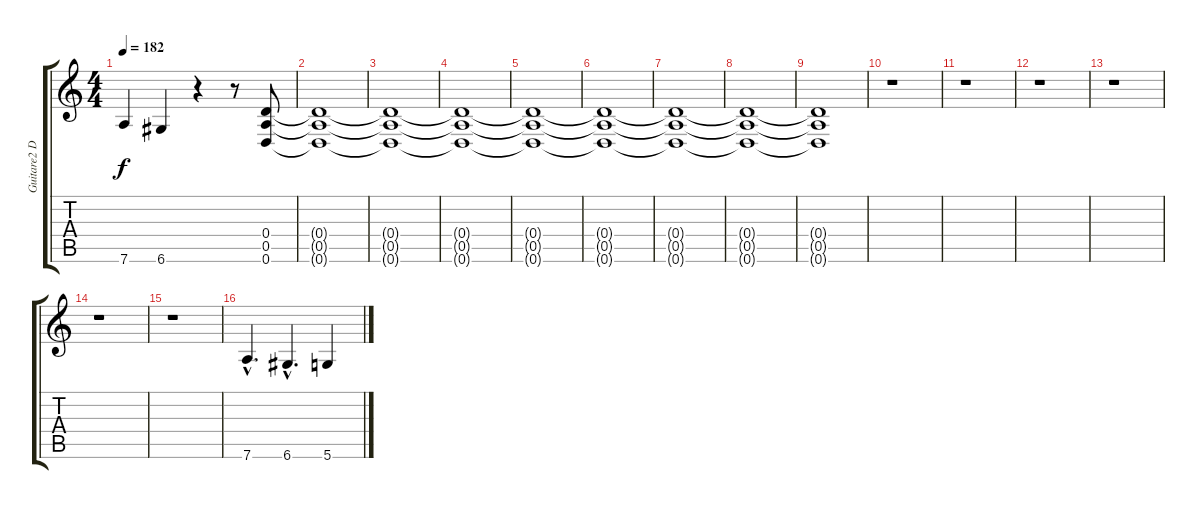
\track ("Guitare2 Dr-D" "Guitare2 D") {instrument distortionguitar}
\staff {score tabs}
\tuning (E4 B3 G3 D3 A2 D2) {hide}
\ts (4 4)
\tempo 182
\clef g2
\ks c
7.6{t}.4{dy f} 6.6.4 r.4 r.8 (0.4 0.5 0.6).8 |
(0.4{t} 0.5{t} 0.6{t}).1 |
(0.4{t} 0.5{t} 0.6{t}).1 |
(0.4{t} 0.5{t} 0.6{t}).1 |
(0.4{t} 0.5{t} 0.6{t}).1 |
(0.4{t} 0.5{t} 0.6{t}).1 |
(0.4{t} 0.5{t} 0.6{t}).1 |
(0.4{t} 0.5{t} 0.6{t}).1 |
(0.4{t} 0.5{t} 0.6{t}).1 |
r.1 |
r.1 |
r.1 |
r.1 |
r.1 |
r.1 |
7.6{hac}.4{d} 6.6{hac}.4{d} 5.6.4
